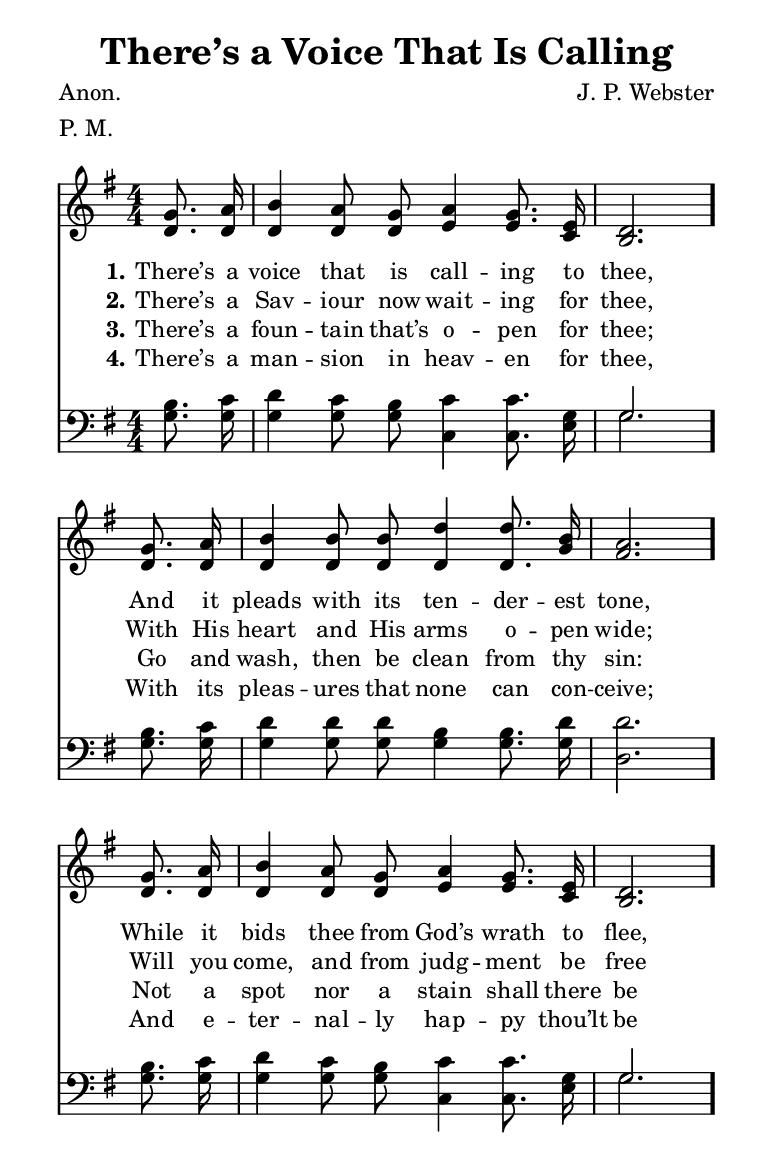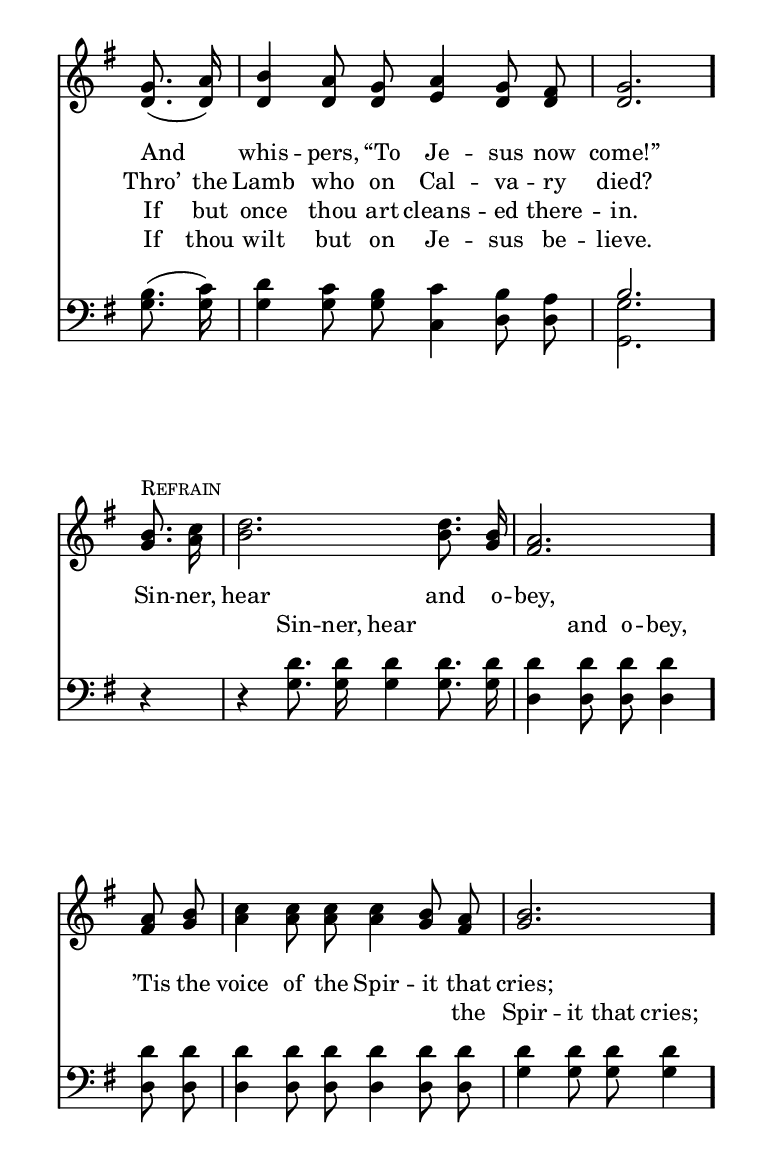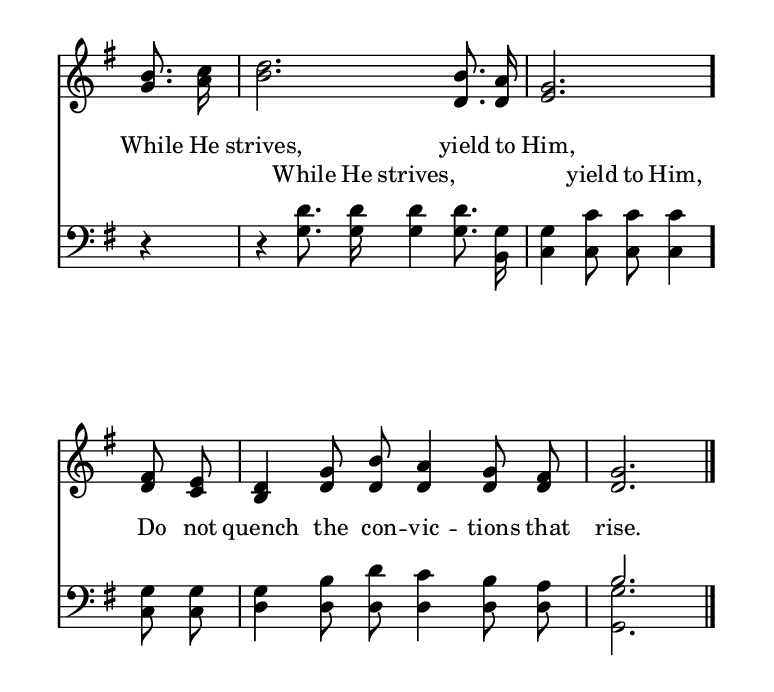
\include "common/global.ily"
\paper {
  \include "common/paper.ily"
  ragged-last-bottom = ##t
  system-count = #(cond (is-eogsized 6) (#t #f))
  systems-per-page = #(cond (is-eogsized 4) (#t #f))
}

\header{
  %gospel
  hymnnumber = "126"
  title = "There’s a Voice That Is Calling"
  tunename = "Sweet Bye and Bye"
  meter = "P. M." % something like 8. 8. 8. 8. with Refrain
  poet = "Anon."
  composer = "J. P. Webster"
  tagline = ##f
}

% for fermata in MIDI
ta = { \tempo 4=80 }
tb = { \tempo 4=40 }

patternAA = { c8.  c16  | c4 c8 c8 c4 c8. c16 c2. }
patternAB = { c8.( c16) | c4 c8 c8 c4 c8  c8  c2. }

patternBA = { c8. c16 | c2. c8. c16 c2. }
patternBB = { c8 c8 | c4 c8 c8 c4 c8 c8 | c2. }

patternCA = { c4 | c4 c8. c16 c4 c8. c16 | c4 c8 c8 c4 }
patternCB = { c8 c8 | c4 c8 c8 c4 c8 c8 | c4 c8 c8 c4 }

global = {
  \include "common/overrides.ily"
  \override Staff.TimeSignature.style = #'numbered
  \time 4/4
  \override Score.MetronomeMark.transparent = ##t % hide all fermata changes too
  \ta
  \key g \major
  \partial 4
  \autoBeamOff
}

notesSoprano = {
\global
\relative c'' {

  \changePitch \patternAA { g a | b a g a g e | d }
  \changePitch \patternAA { g a | b b b d d b | a }
  \changePitch \patternAA { g a | b a g a g e | d }
  \changePitch \patternAB { g a | b a g a g fis | g }

  << s^\markup { \small \caps "Refrain" }
  \changePitch \patternBA { b c | d d b a } >>
  \changePitch \patternBB { a b | c c c c b a | b }
  \changePitch \patternBA { b c | d b a g }
  \changePitch \patternBB { fis e | d g b a g fis | g }

  \bar "|."

}
}

notesAlto = {
\global
\relative e' {

  \changePitch \patternAA { d d | d d d e e c | b }
  \changePitch \patternAA { d d | d d d d d g | fis }
  \changePitch \patternAA { d d | d d d e e c | b }
  \changePitch \patternAB { d d | d d d e d d | d }

  \changePitch \patternBA { g a | b b g | fis }
  \changePitch \patternBB { fis g | a a a a g fis | g }
  \changePitch \patternBA { g a | b d, d | e }
  \changePitch \patternBB { d c | b d d d d d | d }

}
}

notesTenor = {
\global
\relative a {

  \changePitch \patternAA { b c | d c b c c g | g }
  \changePitch \patternAA { b c | d d d b b d | d }
  \changePitch \patternAA { b c | d c b c c g | g }
  \changePitch \patternAB { b c | d c b c b a | b}

  \changePitch \patternCA { r | r d d d d d | d d d d }
  \changePitch \patternCB { d d | d d d d d d | d d d d }
  \changePitch \patternCA { r | r d d d d g, | g c c c }
  \changePitch \patternBB { g g | g b d c b a | b }

}
}

notesBass = {
\global
\relative f {

  \changePitch \patternAA { g g | g g g c, c e | g }
  \changePitch \patternAA { g g | g g g g g g | d }
  \changePitch \patternAA { g g | g g g c, c e | g }
  \changePitch \patternAB { g g | g g g c, d d | <g g,> }

  \changePitch \patternCA { r | r g g g g g | d d d d }
  \changePitch \patternCB { d d | d d d d d d | g g g g }
  \changePitch \patternCA { r | r g g g g b, | c c c c }
  \changePitch \patternBB { c c | d d d d d d | <g g,> }

}
}

Refrain = \lyricmode {

Sin -- ner, hear and o -- bey, \bar "."
’Tis the voice of the Spir -- it that cries; \bar "."
While He strives, yield to Him, \bar "."
Do not quench the con -- vic -- tions that rise. \bar "."

}

wordsA = \lyricmode {
\set stanza = "1."

There’s a voice that is call -- ing to thee, \bar "."
And it pleads with its ten -- der -- est tone, \bar "."
While it bids thee from God’s wrath to flee, \bar "."
And whis -- pers, “To Je -- sus now come!” \bar "."

}

wordsB = \lyricmode {
\set stanza = "2."

There’s a Sav -- iour now wait -- ing for thee,
With His heart and His arms o -- pen wide;
Will you come, and from judg -- ment be free
{ \mon } Thro’ the { \moff } Lamb who on Cal -- va -- ry died?

\Refrain

}

wordsC = \lyricmode {
\set stanza = "3."

There’s a foun -- tain that’s o -- pen for thee;
Go and wash, then be clean from thy sin:
Not a spot nor a stain shall there be
{ \mon } If but { \moff } once thou art cleans -- ed there -- in.

}

wordsD = \lyricmode {
\set stanza = "4."

There’s a man -- sion in heav -- en for thee,
With its pleas -- ures that none can con -- ceive;
And e -- ter -- nal -- ly hap -- py thou’lt be
{ \mon } If thou { \moff } wilt but on Je -- sus be -- lieve.

}

underWords = \lyricmode {

{ \repeat unfold 36 { \skip 4 } }
Sin -- ner, hear { \repeat unfold 3 { \skip 4 } } and o -- bey,
{ \repeat unfold 7 { \skip 4 } }
the Spir -- it that cries;
While He strives, { \repeat unfold 3 { \skip 4 } } yield to Him,

}

\score {
  \context ChoirStaff <<
    \context Staff = upper <<
      \set Staff.autoBeaming = ##f
      \set ChoirStaff.systemStartDelimiter = #'SystemStartBar
      \set ChoirStaff.printPartCombineTexts = ##f
      \partcombine #'(2 . 9) \notesSoprano \notesAlto
      \context NullVoice = sopranos { \voiceOne << \notesSoprano >> }
      \context NullVoice = altos { \voiceTwo << \notesAlto >> }
      \context Lyrics = one   \lyricsto sopranos \wordsA
      \context Lyrics = two   \lyricsto sopranos \wordsB
      \context Lyrics = three \lyricsto sopranos \wordsC
      \context Lyrics = four  \lyricsto sopranos \wordsD
    >>
    \context Staff = men <<
      \set Staff.autoBeaming = ##f
      \clef bass
      \set ChoirStaff.printPartCombineTexts = ##f
      \partcombine #'(2 . 9) \notesTenor \notesBass
      \context NullVoice = tenors { \voiceOne << \notesTenor >> }
      \context NullVoice = basses { \voiceTwo << \notesBass >> }
    >>
    \context Lyrics = three \lyricsto tenors \underWords
  >>
  \layout {
    \include "common/layout.ily"
  }
  \midi{
    \include "common/midi.ily"
  }
}

\version "2.19.49"  % necessary for upgrading to future LilyPond versions.

% vi:set et ts=2 sw=2 ai nocindent syntax=lilypond:
